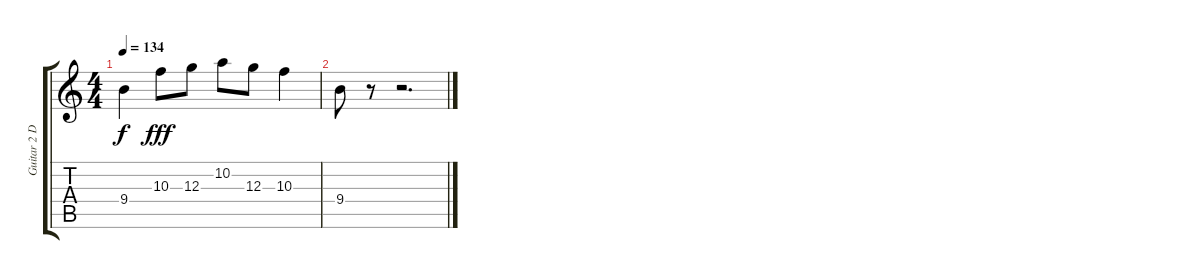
\track ("Guitar 2 Drop D or standard - leads" "Guitar 2 D") {instrument distortionguitar}
\staff {score tabs}
\tuning (E4 B3 G3 D3 A2 D2) {hide}
\ts (4 4)
\tempo 134
\clef g2
\ks c
9.4{t}.4{dy f} 10.3.8{dy fff} 12.3.8 10.2.8 12.3.8 10.3.4 |
9.4.8 r.8 r.2{d}
